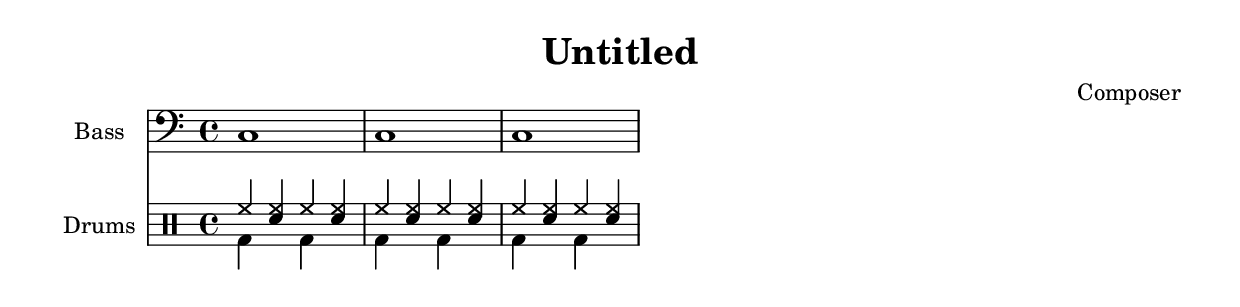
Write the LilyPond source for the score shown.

\header {
  title = "Untitled"
  composer = "Composer"
}

global = { \time 4/4 }

Key = { \key c \major }

Bass = \relative c {
  \Key
  c1 | c | c
}
bass = {
  \global
  \set Staff.instrumentName = "Bass"
  \clef bass
  <<
    \Bass
  >>
}

up = \drummode {
  \voiceOne
  hh4 <hh sn> hh <hh sn>
  hh4 <hh sn> hh <hh sn>
  hh4 <hh sn> hh <hh sn>
}

down = \drummode {
  \voiceTwo
  bd4 s bd s
  bd4 s bd s
  bd4 s bd s
}

drumContents = {
  \global
  <<
    \set DrumStaff.instrumentName = "Drums"
    \new DrumVoice \up
    \new DrumVoice \down
  >>
}

\score {
  <<
    \new Staff = "bass" \bass
    \new DrumStaff \drumContents
  >>

  \layout {}
  \midi {}
}